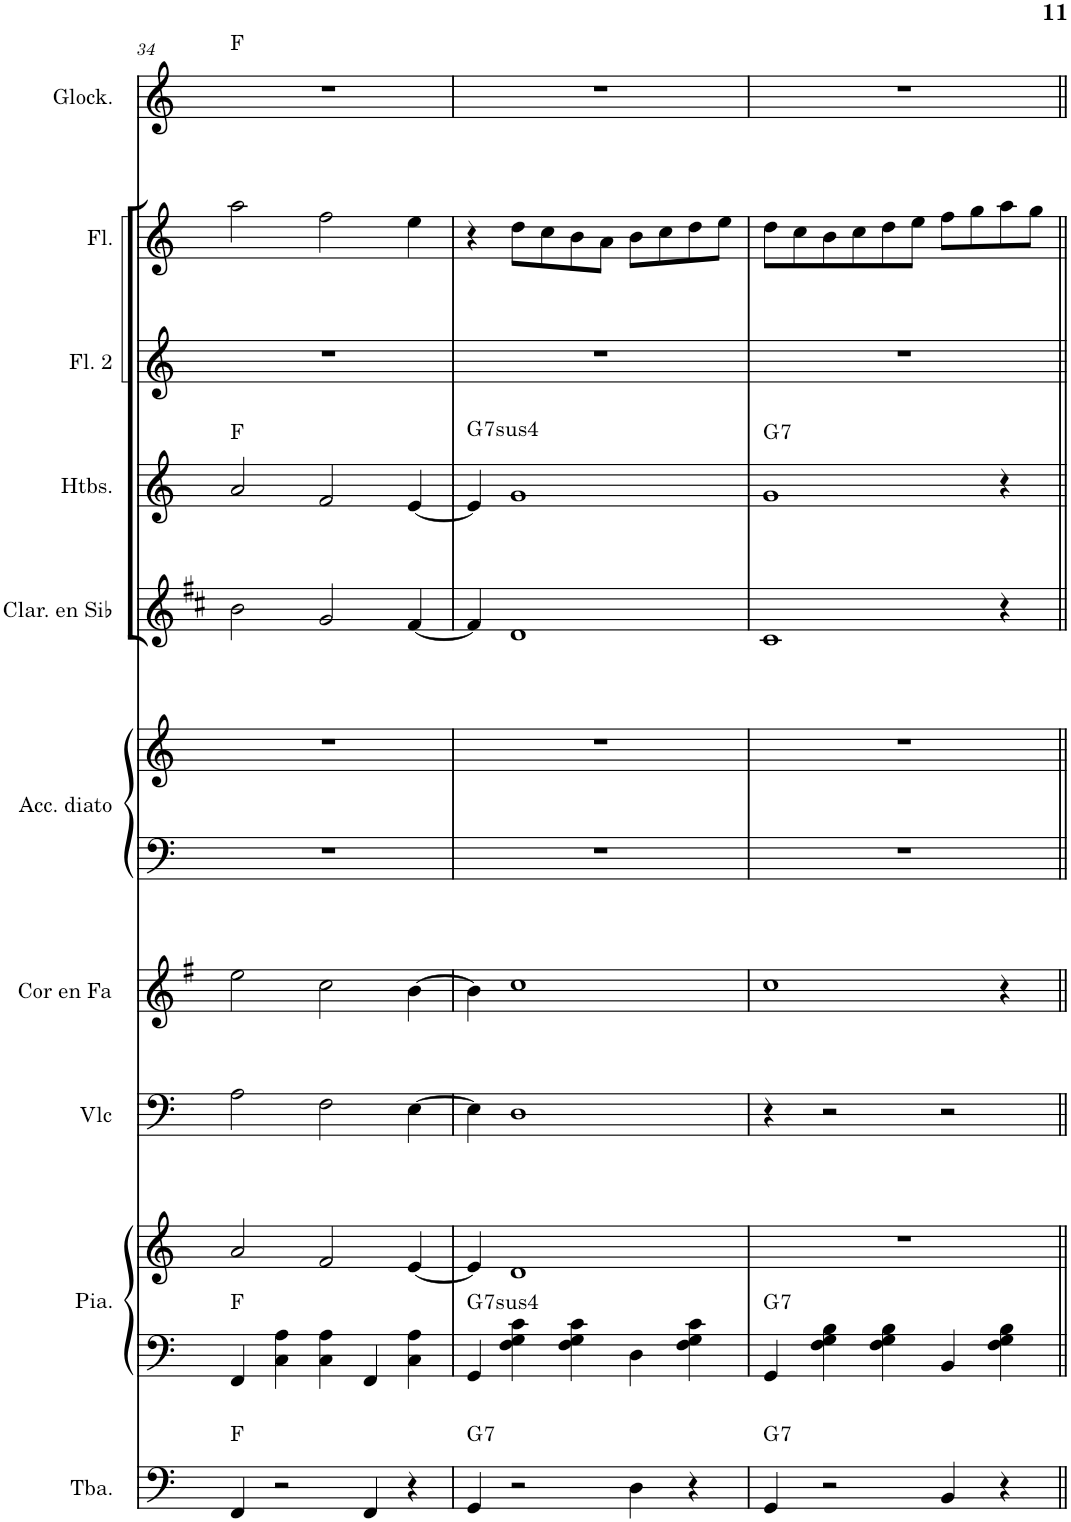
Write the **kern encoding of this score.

**kern	**harte	**kern	**kern	**harte	**kern	**kern	**kern	**kern	**kern	**kern	**harte	**kern	**kern	**kern	**harte
*part10	*part10	*part9	*part9	*part9	*part8	*part7	*part6	*part6	*part5	*part4	*part4	*part3	*part2	*part1	*part1
*staff12	*	*staff11	*staff10	*	*staff9	*staff8	*staff7	*staff6	*staff5	*staff4	*	*staff3	*staff2	*staff1	*
*I"Tuba	*	*I"Piano	*	*	*I"Violoncelle	*I"Cor en Fa	*I"Accordéon diatonique	*	*I"Clarinette en Sib	*I"Hautbois	*	*I"Flûte 2	*I"Flûte	*I"Glockenspiel	*
*I'Tba.	*	*I'Pia.	*	*	*I'Vlc	*I'Cor en Fa	*I'Acc. diato	*	*I'Clar. en Sib	*I'Htbs.	*	*I'Fl. 2	*I'Fl.	*I'Glock.	*
!!LO:PB:g=z
*clefF4	*	*clefF4	*clefG2	*	*clefF4	*clefG2	*clefF4	*clefG2	*clefG2	*clefG2	*	*clefG2	*clefG2	*clefG2	*
*	*	*	*	*	*	*Trd4c7	*	*	*Trd1c2	*	*	*	*	*Trd-14c-24	*
*k[]	*	*k[]	*k[]	*	*k[]	*k[f#]	*k[]	*k[]	*k[f#c#]	*k[]	*	*k[]	*k[]	*k[]	*
*M5/4	*	*M5/4	*M5/4	*	*M5/4	*M5/4	*M5/4	*M5/4	*M5/4	*M5/4	*	*M5/4	*M5/4	*M5/4	*
=34	=34	=34	=34	=34	=34	=34	=34	=34	=34	=34	=34	=34	=34	=34	=34
4FF/	F:maj	4FF/	2a/	F:maj	2A\	2ee\	4%5r	4%5r	2b\	2a/	F:maj	4%5r	2aa\	4%5r	F:maj
2r	.	4C\ 4A\	.	.	.	.	.	.	.	.	.	.	.	.	.
.	.	4C\ 4A\	2f/	.	2F\	2cc\	.	.	2g/	2f/	.	.	2ff\	.	.
4FF/	.	4FF/	.	.	.	.	.	.	.	.	.	.	.	.	.
4r	.	4C\ 4A\	[4e/	.	[4E\	[4b\	.	.	[4f#/	[4e/	.	.	4ee\	.	.
=35	=35	=35	=35	=35	=35	=35	=35	=35	=35	=35	=35	=35	=35	=35	=35
!	!LO:H:kt=7	!	!	!LO:H:kt=74	!	!	!	!	!	!	!LO:H:kt=74	!	!	!	!
4GG/	G:7	4GG/	4e/]	G:sus4(7)	4E\]	4b\]	4%5r	4%5r	4f#/]	4e/]	G:sus4(7)	4%5r	4r	4%5r	.
2r	.	4Fn\ 4G\ 4c\	1d	.	1D	1cc	.	.	1d	1g	.	.	8dd\L	.	.
.	.	.	.	.	.	.	.	.	.	.	.	.	8cc\	.	.
.	.	4F\ 4G\ 4c\	.	.	.	.	.	.	.	.	.	.	8b\	.	.
.	.	.	.	.	.	.	.	.	.	.	.	.	8a\J	.	.
4D\	.	4D\	.	.	.	.	.	.	.	.	.	.	8b\L	.	.
.	.	.	.	.	.	.	.	.	.	.	.	.	8cc\	.	.
4r	.	4F\ 4G\ 4c\	.	.	.	.	.	.	.	.	.	.	8dd\	.	.
.	.	.	.	.	.	.	.	.	.	.	.	.	8ee\J	.	.
=36	=36	=36	=36	=36	=36	=36	=36	=36	=36	=36	=36	=36	=36	=36	=36
!	!LO:H:kt=7	!	!	!LO:H:kt=7	!	!	!	!	!	!	!LO:H:kt=7	!	!	!	!
4GG/	G:7	4GG/	4%5r	G:7	4r	1cc	4%5r	4%5r	1c#	1g	G:7	4%5r	8dd\L	4%5r	.
.	.	.	.	.	.	.	.	.	.	.	.	.	8cc\	.	.
2r	.	4F\ 4G\ 4B\	.	.	2r	.	.	.	.	.	.	.	8b\	.	.
.	.	.	.	.	.	.	.	.	.	.	.	.	8cc\	.	.
.	.	4F\ 4G\ 4B\	.	.	.	.	.	.	.	.	.	.	8dd\	.	.
.	.	.	.	.	.	.	.	.	.	.	.	.	8ee\J	.	.
4BB/	.	4BB/	.	.	2r	.	.	.	.	.	.	.	8ff\L	.	.
.	.	.	.	.	.	.	.	.	.	.	.	.	8gg\	.	.
4r	.	4F\ 4G\ 4B\	.	.	.	4r	.	.	4r	4r	.	.	8aa\	.	.
.	.	.	.	.	.	.	.	.	.	.	.	.	8gg\J	.	.
=||	=||	=||	=||	=||	=||	=||	=||	=||	=||	=||	=||	=||	=||	=||	=||
*-	*-	*-	*-	*-	*-	*-	*-	*-	*-	*-	*-	*-	*-	*-	*-
